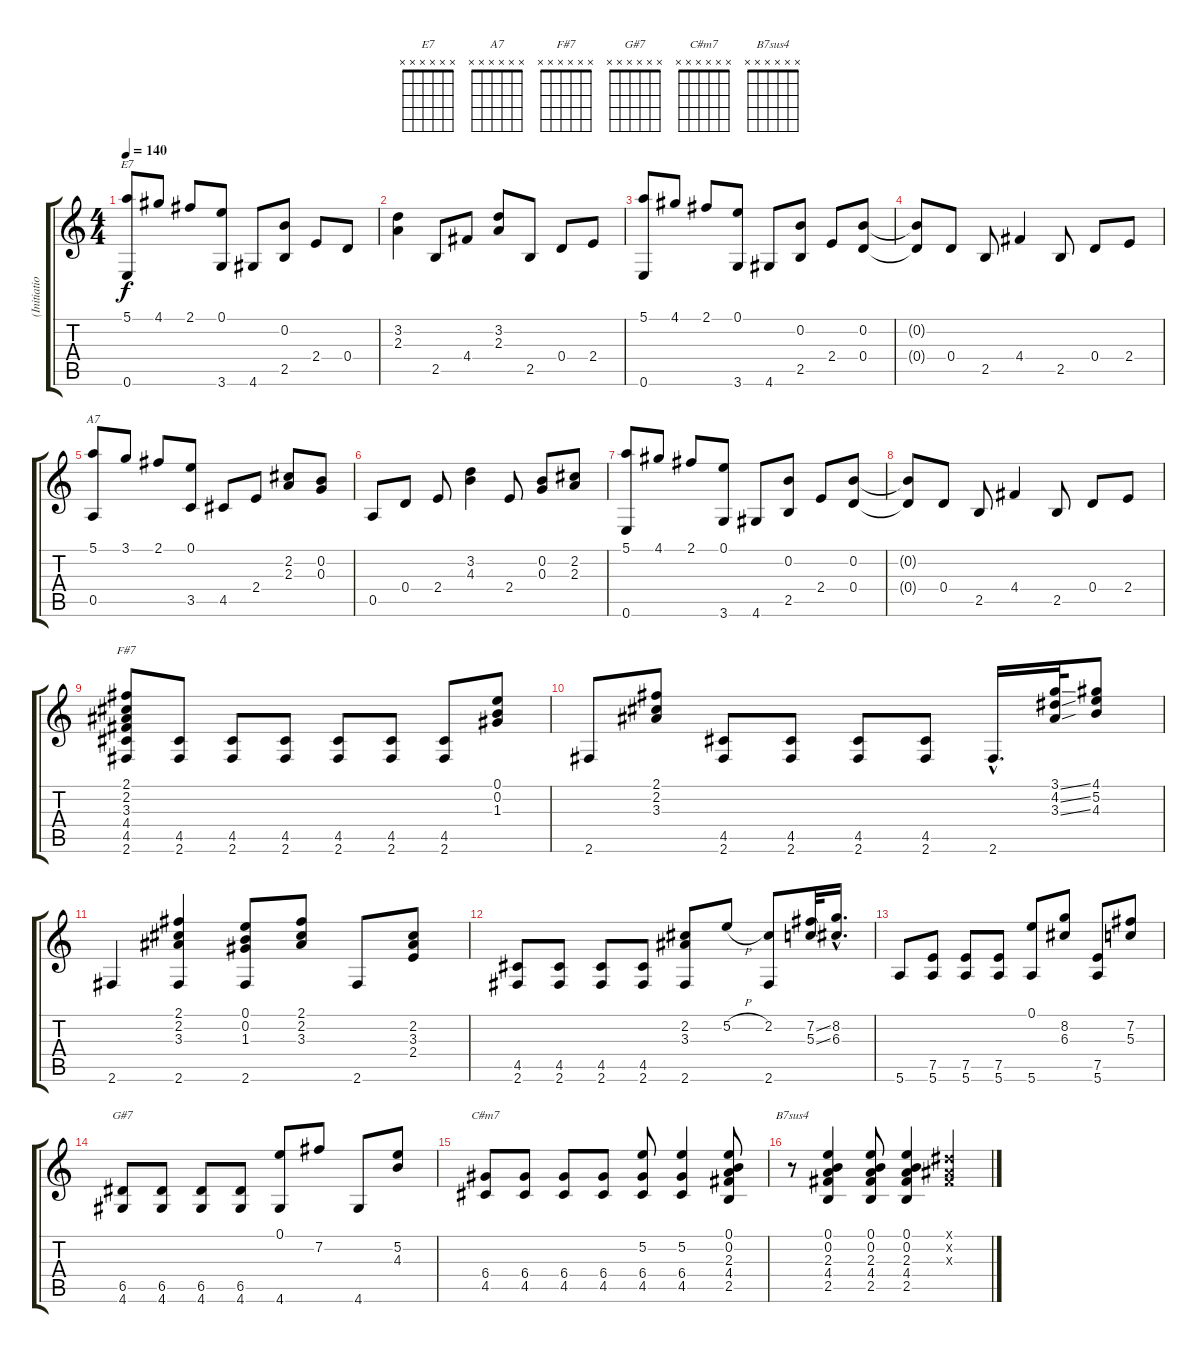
\track ("(Initiation)" "(Initiatio") {instrument acousticguitarsteel}
\staff {score tabs}
\tuning (E4 B3 G3 D3 A2 E2) {hide}
\chord ("E7" x x x x x x)
\chord ("A7" x x x x x x)
\chord ("F#7" x x x x x x)
\chord ("G#7" x x x x x x)
\chord ("C#m7" x x x x x x)
\chord ("B7sus4" x x x x x x)
\ts (4 4)
\tempo 140
\clef g2
\ks c
(5.1 0.6).8{ch "E7" dy f} 4.1.8 2.1.8 (0.1 3.6).8 4.6.8 (0.2 2.5).8 2.4.8 0.4.8 |
(3.2 2.3).4 2.5.8 4.4.8 (3.2 2.3).8 2.5.8 0.4.8 2.4.8 |
(5.1 0.6).8 4.1.8 2.1.8 (0.1 3.6).8 4.6.8 (0.2 2.5).8 2.4.8 (0.2 0.4).8 |
(0.2{t} 0.4{t}).8 0.4.8 2.5.8 4.4.4 2.5.8 0.4.8 2.4.8 |
(5.1 0.5).8{ch "A7"} 3.1.8 2.1.8 (0.1 3.5).8 4.5.8 2.4.8 (2.2 2.3).8 (0.2 0.3).8 |
0.5.8 0.4.8 2.4.8 (3.2 4.3).4 2.4.8 (0.2 0.3).8 (2.2 2.3).8 |
(5.1 0.6).8 4.1.8 2.1.8 (0.1 3.6).8 4.6.8 (0.2 2.5).8 2.4.8 (0.2 0.4).8 |
(0.2{t} 0.4{t}).8 0.4.8 2.5.8 4.4.4 2.5.8 0.4.8 2.4.8 |
(2.1 2.2 3.3 4.4 4.5 2.6).8{ch "F#7"} (4.5 2.6).8 (4.5 2.6).8 (4.5 2.6).8 (4.5 2.6).8 (4.5 2.6).8 (4.5 2.6).8 (0.1 0.2 1.3).8 |
2.6.8 (2.1 2.2 3.3).8 (4.5 2.6).8 (4.5 2.6).8 (4.5 2.6).8 (4.5 2.6).8 2.6{hac}.16{d} (3.1{ss} 4.2{ss} 3.3{ss}).32 (4.1 5.2 4.3).8 |
2.6.4 (2.1 2.2 3.3 2.6).4 (0.1 0.2 1.3 2.6).8 (2.1 2.2 3.3).8 2.6.8 (2.2 3.3 2.4).8 |
(4.5 2.6).8 (4.5 2.6).8 (4.5 2.6).8 (4.5 2.6).8 (2.2 3.3 2.6).8 5.2{h}.8 (2.2 2.6).8 (7.2{ss} 5.3{ss}).32 (8.2{hac} 6.3{hac}).16{d} |
5.6.8 (7.5 5.6).8 (7.5 5.6).8 (7.5 5.6).8 (0.1 5.6).8 (8.2 6.3).8 (7.5 5.6).8 (7.2 5.3).8 |
(6.5 4.6).8{ch "G#7"} (6.5 4.6).8 (6.5 4.6).8 (6.5 4.6).8 (0.1 4.6).8 7.2.8 4.6.8 (5.2 4.3).8 |
(6.4 4.5).8{ch "C#m7"} (6.4 4.5).8 (6.4 4.5).8 (6.4 4.5).8 (5.2 6.4 4.5).8 (5.2 6.4 4.5).4 (0.1 0.2 2.3 4.4 2.5).8 |
r.8{ch "B7sus4"} (0.1 0.2 2.3 4.4 2.5).4 (0.1 0.2 2.3 4.4 2.5).8 (0.1 0.2 2.3 4.4 2.5).4 (-1.1{x} -1.2{x} -1.3{x}).4
